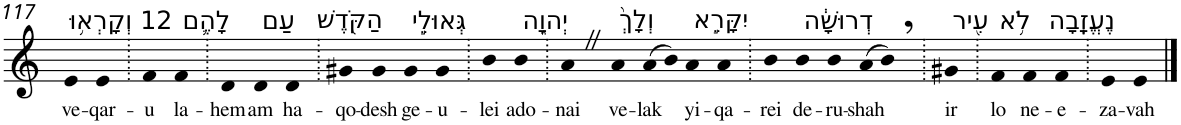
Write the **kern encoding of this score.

**kern	**text
*part1	*part1
*staff1	*staff1
*I"Piano	*
*I'Pno	*
!!LO:PB:g=z
*clefG2	*
*k[]	*
=117	=117
!LO:TX:a:t=12 וְקָרְא֥וּ	!
!	!LO:LY:b
4e	ve-
!	!LO:LY:b
4e	-qar-
=118.	=118.
!	!LO:LY:b
4f	-u
!LO:TX:a:t=לָהֶ֛ם	!
!	!LO:LY:b
4f	la-
=119.	=119.
!	!LO:LY:b
4d	-hem
!LO:TX:a:t=עַם	!
!	!LO:LY:b
4d	am
!LO:TX:a:t=הַקֹּ֖דֶשׁ	!
!	!LO:LY:b
4d	ha-
=120.	=120.
!	!LO:LY:b
4g#X	-qo-
!	!LO:LY:b
4g#	-desh
!LO:TX:a:t=גְּאוּלֵ֣י	!
!	!LO:LY:b
4g#	ge-
!	!LO:LY:b
4g#	-u-
=121.	=121.
!	!LO:LY:b
4b	-lei
!LO:TX:a:t=יְהוָ֑ה	!
!	!LO:LY:b
4b	ado-
=122.	=122.
!	!LO:LY:b
4aZ	-nai
!LO:TX:a:t=וְלָךְ֙	!
!	!LO:LY:b
4a	ve-
!	!LO:LY:b
(8a	-lak
8b)	.
!LO:TX:a:t=יִקָּרֵ֣א	!
!	!LO:LY:b
4a	yi-
!	!LO:LY:b
4a	-qa-
=123.	=123.
!	!LO:LY:b
4b	-rei
!LO:TX:a:t=דְרוּשָׁ֔ה	!
!	!LO:LY:b
4b	de-
!	!LO:LY:b
4b	-ru-
!	!LO:LY:b
(8a	-shah
8b,)	.
=124.	=124.
!LO:TX:a:t=עִ֖יר	!
!	!LO:LY:b
4g#X	ir
=125.	=125.
!LO:TX:a:t=לֹ֥א	!
!	!LO:LY:b
4f	lo
!LO:TX:a:t=נֶעֱזָֽבָה	!
!	!LO:LY:b
4f	ne-
!	!LO:LY:b
4f	-e-
=126.	=126.
!	!LO:LY:b
4e	-za-
!	!LO:LY:b
4e	-vah
==	==
*-	*-
